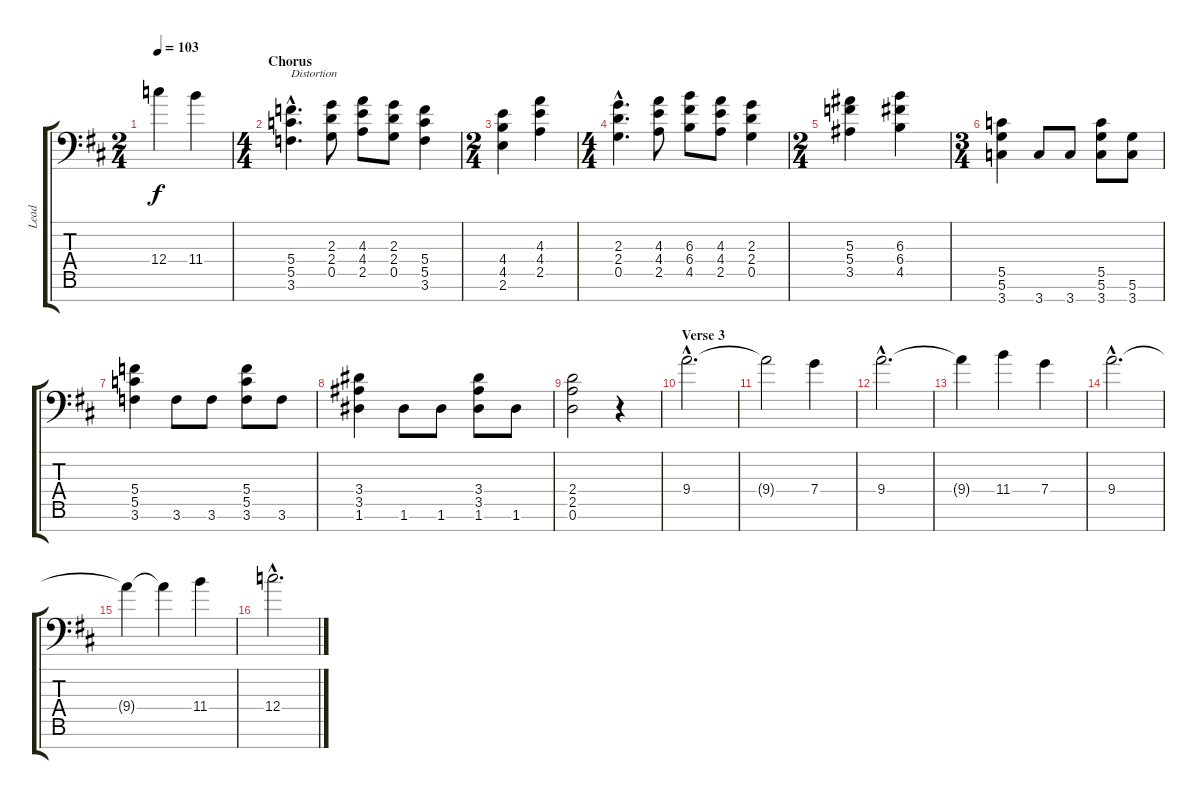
\track ("Lead" "Lead") {instrument electricguitarclean}
\staff {score tabs}
\tuning (D4 A3 F3 C3 G2 D2 A1) {hide}
\ts (2 4)
\tempo 103
\clef f4
\ks bminor
12.4.4{dy f} 11.4.4 |
\ts (4 4)
\section ("" "Chorus")
(5.4{hac} 5.5{hac} 3.6{hac}).4{d txt "Distortion" instrument distortionguitar} (2.3 2.4 0.5).8 (4.3 4.4 2.5).8 (2.3 2.4 0.5).8 (5.4 5.5 3.6).4 |
\ts (2 4)
(4.4 4.5 2.6).4 (4.3 4.4 2.5).4 |
\ts (4 4)
(2.3{hac} 2.4{hac} 0.5{hac}).4{d} (4.3 4.4 2.5).8 (6.3 6.4 4.5).8 (4.3 4.4 2.5).8 (2.3 2.4 0.5).4 |
\ts (2 4)
(5.3 5.4 3.5).4 (6.3 6.4 4.5).4 |
\ts (3 4)
(5.5 5.6 3.7).4 3.7.8 3.7.8 (5.5 5.6 3.7).8 (5.6 3.7).8 |
(5.4 5.5 3.6).4 3.6.8 3.6.8 (5.4 5.5 3.6).8 3.6.8 |
(3.4 3.5 1.6).4 1.6.8 1.6.8 (3.4 3.5 1.6).8 1.6.8 |
(2.4 2.5 0.6).2 r.4 |
\section ("" "Verse 3")
9.4{hac}.2{d instrument electricguitarclean} |
9.4{t}.2 7.4.4 |
9.4{hac}.2{d} |
9.4{t}.4 11.4.4 7.4.4 |
9.4{hac}.2{d} |
9.4{t}.4 9.4{t}.4 11.4.4 |
12.4{hac}.2{d}
